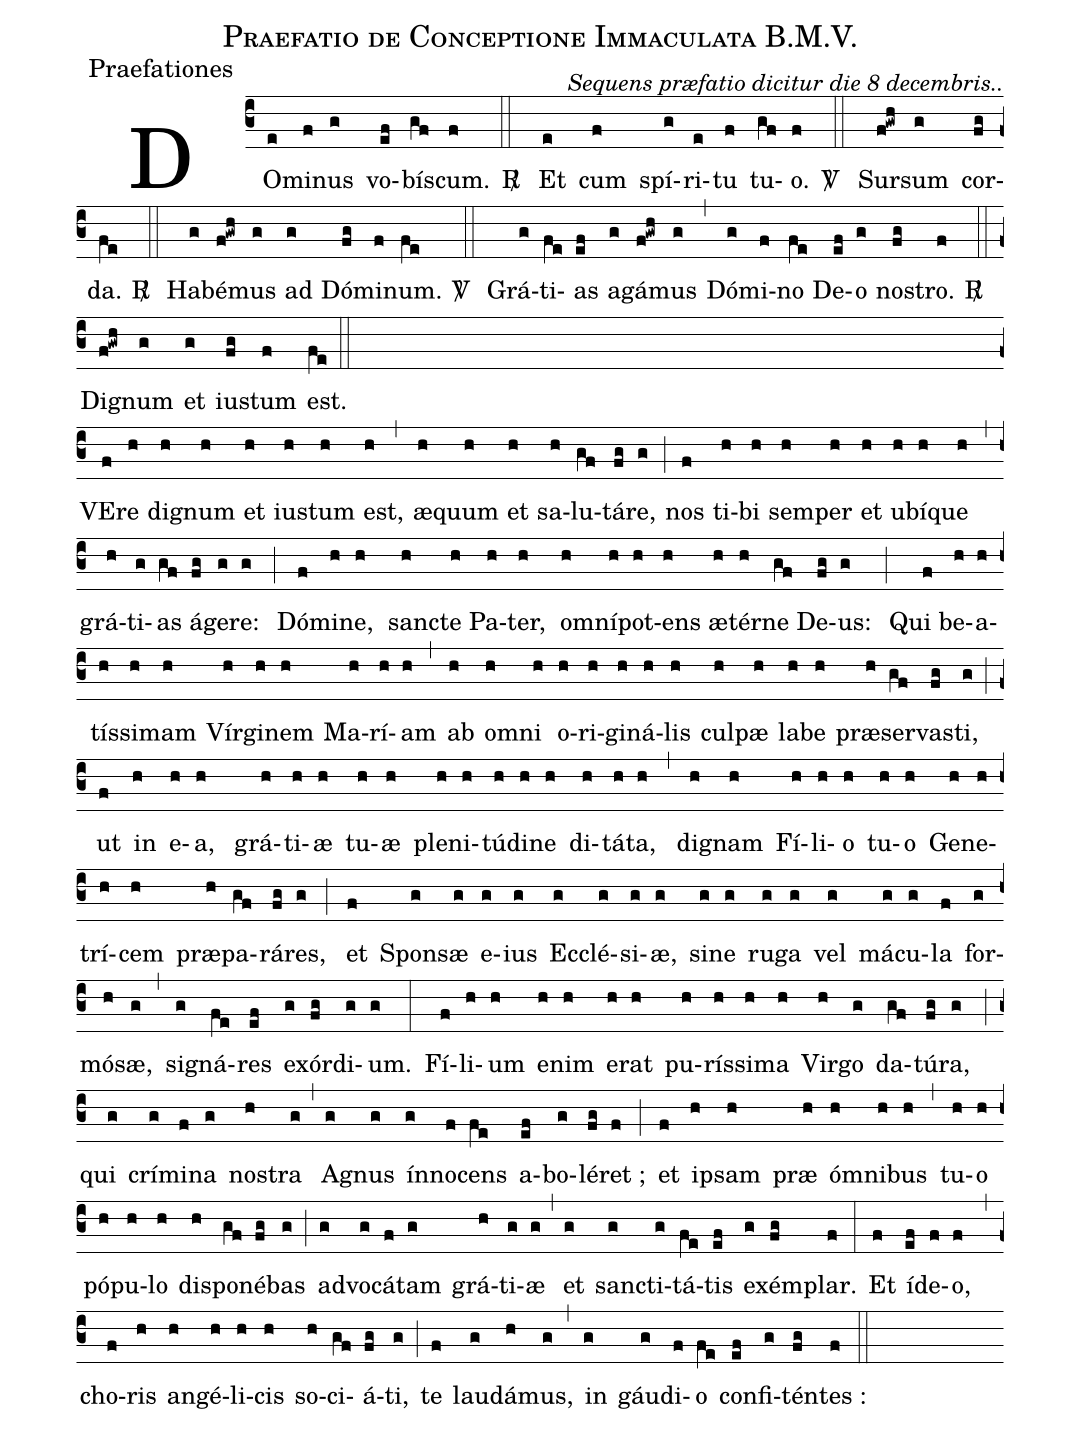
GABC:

name:Praefatio de Conceptione Immaculata B.M.V.;
office-part:Praefationes;
commentary:Sequens præfatio dicitur die 8 decembris..;
%%
(c3) DO(e)mi(f)nus(g) vo(ef)bí(gf)scum.(f)
<sp>R/</sp> (::) Et(e) cum(f) spí(g)ri(e)tu(f) tu(gf)o.(f)
<sp>V/</sp> (::) Sur(f!gwh)sum(g) cor(fg)da.(fe)
<sp>R/</sp> (::) Ha(g)bé(f!gwh)mus(g) ad(g) Dó(fg)mi(f)num.(fe)
<sp>V/</sp> (::) Grá(g)ti(fe)as(ef) a(g)gá(f!gwh)mus(g) (,)
Dó(g)mi(f)no(fe) De(ef)o(g) no(fg)stro.(f)
<sp>R/</sp> (::) Di(f!gwh)gnum(g) et(g) iu(fg)stum(f) est.(fe) (::Z)
VE(f)re(h) di(h)gnum(h) et(h) ius(h)tum(h) est,(h) (,) æqu(h)um(h) et(h) sa(h)lu(gf)tá(fg)re,(g) (;) nos(f) ti(h)bi(h) sem(h)per(h) et(h) u(h)bí(h)que(h) (,) grá(h)ti(g)as(gf) á(fg)ge(g)re: (g) (;) Dó(f)mi(h)ne, (h) sanc(h)te(h) Pa(h)ter, (h) om(h)ní(h)pot(h)ens(h) æ(h)tér(h)ne(gf) De(fg)us: (g) (;) Qui(f) be(h)a(h)tís(h)si(h)mam(h) Vír(h)gi(h)nem(h) Ma(h)rí(h)am(h) (,) ab(h) om(h)ni(h) o(h)ri(h)gi(h)ná(h)lis(h) cul(h)pæ(h) la(h)be(h) præ(h)ser(gf)vas(fg)ti, (g) (;) ut(f) in(h) e(h)a, (h) grá(h)ti(h)æ(h)  tu(h)æ(h) ple(h)ni(h)tú(h)di(h)ne(h) di(h)tá(h)ta, (h) (,) di(h)gnam(h) Fí(h)li(h)o(h) tu(h)o(h) Ge(h)ne(h)trí(h)cem(h) præ(h)pa(gf)rá(fg)res, (g) (;) et(f) Spon(g)sæ(g) e(g)ius(g) Ec(g)clé(g)si(g)æ,(g) si(g)ne(g) ru(g)ga(g) vel(g) má(g)cu(g)la(f) for(g)mó(h)sæ,(g) (,) si(g)gná(fe)res(ef) ex(g)ór(fg)di(g)um.(g) (:) Fí(f)li(h)um(h) e(h)nim(h) e(h)rat(h) pu(h)rís(h)si(h)ma(h) Vir(h)go(g) da(gf)tú(fg)ra,(g) (;) qui(g) crí(g)mi(f)na(g) nos(h)tra(g) (,) A(g)gnus(g) ín(g)no(f)cens(fe) a-(ef)bo(g)lé(fg)ret ;(f) (;) et(f) ip(h)sam(h) præ(h) óm(h)ni(h)bus(h) (,) tu(h)o(h) pó(h)pu(h)lo(h) dis(h)po(gf)né(fg)bas(g) (;) ad(g)vo(g)cá(f)tam(g) grá(h)ti(g)æ(g) (,) et(g) sanc(g)ti(g)tá(fe)tis(ef) ex(g)ém(fg)plar.(f) (:) Et(f) íd(ef)e(f)o,(f) (,) cho(f)ris(h) an(h)gé(h)li(h)cis(h) so(h)ci(gf)á(fg)ti,(g) (;) te(f) lau(g)dá(h)mus,(g) (,) in(g) gáu(g)di(f)o(fe) con(ef)fi(g)tén(fg)tes : (f) (::)
